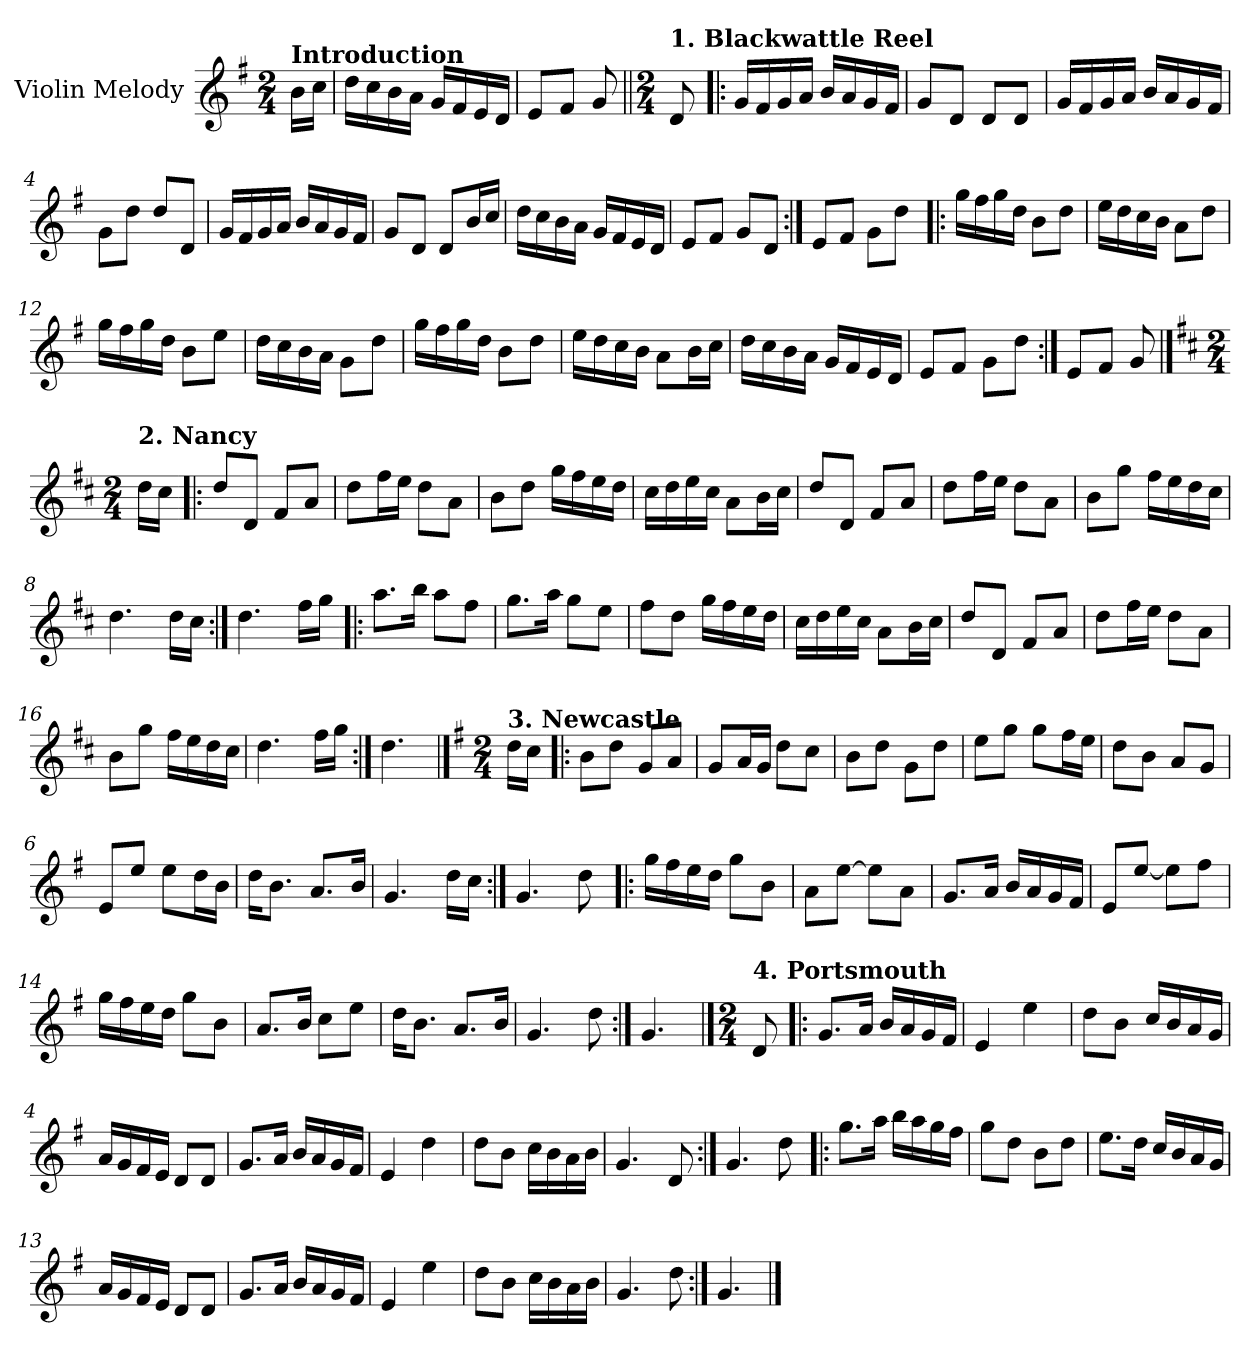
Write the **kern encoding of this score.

**kern
*part1
*staff1
*I"Violin Melody
*I'Melody
!!LO:PB:g=z
*clefG2
*k[f#]
*G:
*M2/4
*MM112
=
!LO:TX:a:B:t=Introduction
16bi\LL
16cci\JJ
=1
16ddi\LL
16cci\
16bi\
16ai\JJ
16gi/LL
16f#i/
16ei/
16di/JJ
=2
8ei/L
8f#i/J
8gi/
!!LO:LB:g=z
=||
*M2/4
!LO:TX:a:B:t=1. Blackwattle Reel
8di/
=1!|:
16gi/LL
16f#i/
16gi/
16ai/JJ
16bi/LL
16ai/
16gi/
16f#i/JJ
=2
8gi/L
8di/J
8di/L
8di/J
=3
16gi/LL
16f#i/
16gi/
16ai/JJ
16bi/LL
16ai/
16gi/
16f#i/JJ
=4
8gi\L
8ddi\J
8ddi/L
8di/J
=5
16gi/LL
16f#i/
16gi/
16ai/JJ
16bi/LL
16ai/
16gi/
16f#i/JJ
=6
8gi/L
8di/J
8di/L
16bi/L
16cci/JJ
=7
16ddi\LL
16cci\
16bi\
16ai\JJ
16gi/LL
16f#i/
16ei/
16di/JJ
=8
8ei/L
8f#i/J
8gi/L
8di/J
=9:|!
8ei/L
8f#i/J
8gi\L
8ddi\J
!!LO:LB:g=z
=10!|:
16ggi\LL
16ff#i\
16ggi\
16ddi\JJ
8bi\L
8ddi\J
=11
16eei\LL
16ddi\
16cci\
16bi\JJ
8ai\L
8ddi\J
=12
16ggi\LL
16ff#i\
16ggi\
16ddi\JJ
8bi\L
8eei\J
=13
16ddi\LL
16cci\
16bi\
16ai\JJ
8gi\L
8ddi\J
=14
16ggi\LL
16ff#i\
16ggi\
16ddi\JJ
8bi\L
8ddi\J
=15
16eei\LL
16ddi\
16cci\
16bi\JJ
8ai\L
16bi\L
16cci\JJ
=16
16ddi\LL
16cci\
16bi\
16ai\JJ
16gi/LL
16f#i/
16ei/
16di/JJ
=17
8ei/L
8f#i/J
8gi\L
8ddi\J
=18:|!
8ei/L
8f#i/J
8gi/
!!LO:LB:g=z
==
*k[f#c#]
*D:
*M2/4
!LO:TX:a:B:t=2. Nancy
16ddi\LL
16cc#i\JJ
=1!|:
8ddi/L
8di/J
8f#i/L
8ai/J
=2
8ddi\L
16ff#i\L
16eei\JJ
8ddi\L
8ai\J
=3
8bi\L
8ddi\J
16ggi\LL
16ff#i\
16eei\
16ddi\JJ
=4
16cc#i\LL
16ddi\
16eei\
16cc#i\JJ
8ai\L
16bi\L
16cc#i\JJ
=5
8ddi/L
8di/J
8f#i/L
8ai/J
=6
8ddi\L
16ff#i\L
16eei\JJ
8ddi\L
8ai\J
=7
8bi\L
8ggi\J
16ff#i\LL
16eei\
16ddi\
16cc#i\JJ
=8
4.ddi\
16ddi\LL
16cc#i\JJ
=9:|!
4.ddi\
16ff#i\LL
16ggi\JJ
!!LO:LB:g=z
=10!|:
8.aai\L
16bbi\Jk
8aai\L
8ff#i\J
=11
8.ggi\L
16aai\Jk
8ggi\L
8eei\J
=12
8ff#i\L
8ddi\J
16ggi\LL
16ff#i\
16eei\
16ddi\JJ
=13
16cc#i\LL
16ddi\
16eei\
16cc#i\JJ
8ai\L
16bi\L
16cc#i\JJ
=14
8ddi/L
8di/J
8f#i/L
8ai/J
=15
8ddi\L
16ff#i\L
16eei\JJ
8ddi\L
8ai\J
=16
8bi\L
8ggi\J
16ff#i\LL
16eei\
16ddi\
16cc#i\JJ
=17
4.ddi\
16ff#i\LL
16ggi\JJ
=18:|!
4.ddi\
!!LO:LB:g=z
==
*k[f#]
*G:
*M2/4
!LO:TX:a:B:t=3. Newcastle
16ddi\LL
16cci\JJ
=1!|:
8bi\L
8ddi\J
8gi/L
8ai/J
=2
8gi/L
16ai/L
16gi/JJ
8ddi\L
8cci\J
=3
8bi\L
8ddi\J
8gi\L
8ddi\J
=4
8eei\L
8ggi\J
8ggi\L
16ff#i\L
16eei\JJ
=5
8ddi\L
8bi\J
8ai/L
8gi/J
=6
8ei/L
8eei/J
8eei\L
16ddi\L
16bi\JJ
=7
16ddi\KL
8.bi\J
8.ai/L
16bi/Jk
=8
4.gi/
16ddi\LL
16cci\JJ
=9:|!
4.gi/
8ddi\
!!LO:LB:g=z
=10!|:
16ggi\LL
16ff#i\
16eei\
16ddi\JJ
8ggi\L
8bi\J
=11
8ai\L
[8eei\J
8eei\L]
8ai\J
=12
8.gi/L
16ai/Jk
16bi/LL
16ai/
16gi/
16f#i/JJ
=13
8ei/L
[8eei/J
8eei\L]
8ff#i\J
=14
16ggi\LL
16ff#i\
16eei\
16ddi\JJ
8ggi\L
8bi\J
=15
8.ai/L
16bi/Jk
8cci\L
8eei\J
=16
16ddi\KL
8.bi\J
8.ai/L
16bi/Jk
=17
4.gi/
8ddi\
=18:|!
4.gi/
!!LO:LB:g=z
==
*M2/4
!LO:TX:a:B:t=4. Portsmouth
8di/
=1!|:
8.gi/L
16ai/Jk
16bi/LL
16ai/
16gi/
16f#i/JJ
=2
4ei/
4eei\
=3
8ddi\L
8bi\J
16cci/LL
16bi/
16ai/
16gi/JJ
=4
16ai/LL
16gi/
16f#i/
16ei/JJ
8di/L
8di/J
=5
8.gi/L
16ai/Jk
16bi/LL
16ai/
16gi/
16f#i/JJ
=6
4ei/
4ddi\
=7
8ddi\L
8bi\J
16cci\LL
16bi\
16ai\
16bi\JJ
=8
4.gi/
8di/
=9:|!
4.gi/
8ddi\
!!LO:LB:g=z
=10!|:
8.ggi\L
16aai\Jk
16bbi\LL
16aai\
16ggi\
16ff#i\JJ
=11
8ggi\L
8ddi\J
8bi\L
8ddi\J
=12
8.eei\L
16ddi\Jk
16cci/LL
16bi/
16ai/
16gi/JJ
=13
16ai/LL
16gi/
16f#i/
16ei/JJ
8di/L
8di/J
=14
8.gi/L
16ai/Jk
16bi/LL
16ai/
16gi/
16f#i/JJ
=15
4ei/
4eei\
=16
8ddi\L
8bi\J
16cci\LL
16bi\
16ai\
16bi\JJ
=17
4.gi/
8ddi\
=18:|!
4.gi/
==
*-
